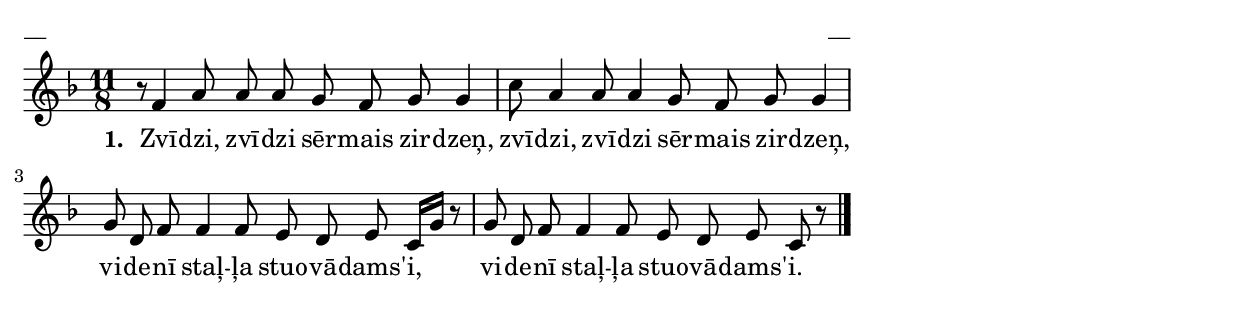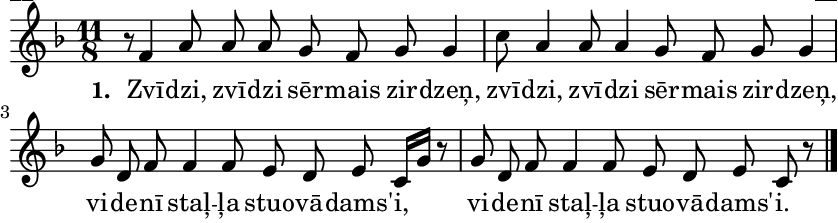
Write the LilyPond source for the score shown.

\version "2.13.18"
#(ly:set-option 'crop #t)
\paper {
line-width = 14\cm
left-margin = 0.4\cm
between-system-padding = 0.1\cm
between-system-space = 0.1\cm
}
% SBTZK, p.142
\layout {
indent = #0
ragged-last = ##f
}


voiceA = \relative c' {
\clef "treble"
\key f \major
\time 11/8
r8 f4 a8 a a g f g g4 | c8 a4 a8 a4 g8 f g g4 |
g8 d f f4 f8 e d e c16 [g'] r8 | g8 d f f4 f8 e d e c r \bar"|."
}

lyricA = \lyricmode {
\set stanza = "1. "
Zvī -- dzi, zvī -- dzi sēr -- mais zir -- dzeņ, zvī -- dzi, zvī -- dzi sēr -- mais zir -- dzeņ,
vi -- de -- nī staļ -- ļa stuo -- vā -- dams' -- i, vi -- de -- nī staļ -- ļa stuo -- vā -- dams' -- i.
}

fullScore = <<
%\new ChordNames { \chordsA }
\new Staff {
<<
\new Voice = "voiceA" { \oneVoice \autoBeamOff \voiceA }
\new Lyrics \lyricsto "voiceA"  \lyricA
%R\new Voice = "voiceB" { \voiceTwo \autoBeamOff \voiceB }
>>
}
>>



\score {
\fullScore
\header { piece = "__" opus = "__" }
}
\markup { \with-color #(x11-color 'white) \sans \smaller "__" }
\score {
\unfoldRepeats
\fullScore
\midi {
\context { \Staff \remove "Staff_performer" }
\context { \Voice \consists "Staff_performer" }
}
}


